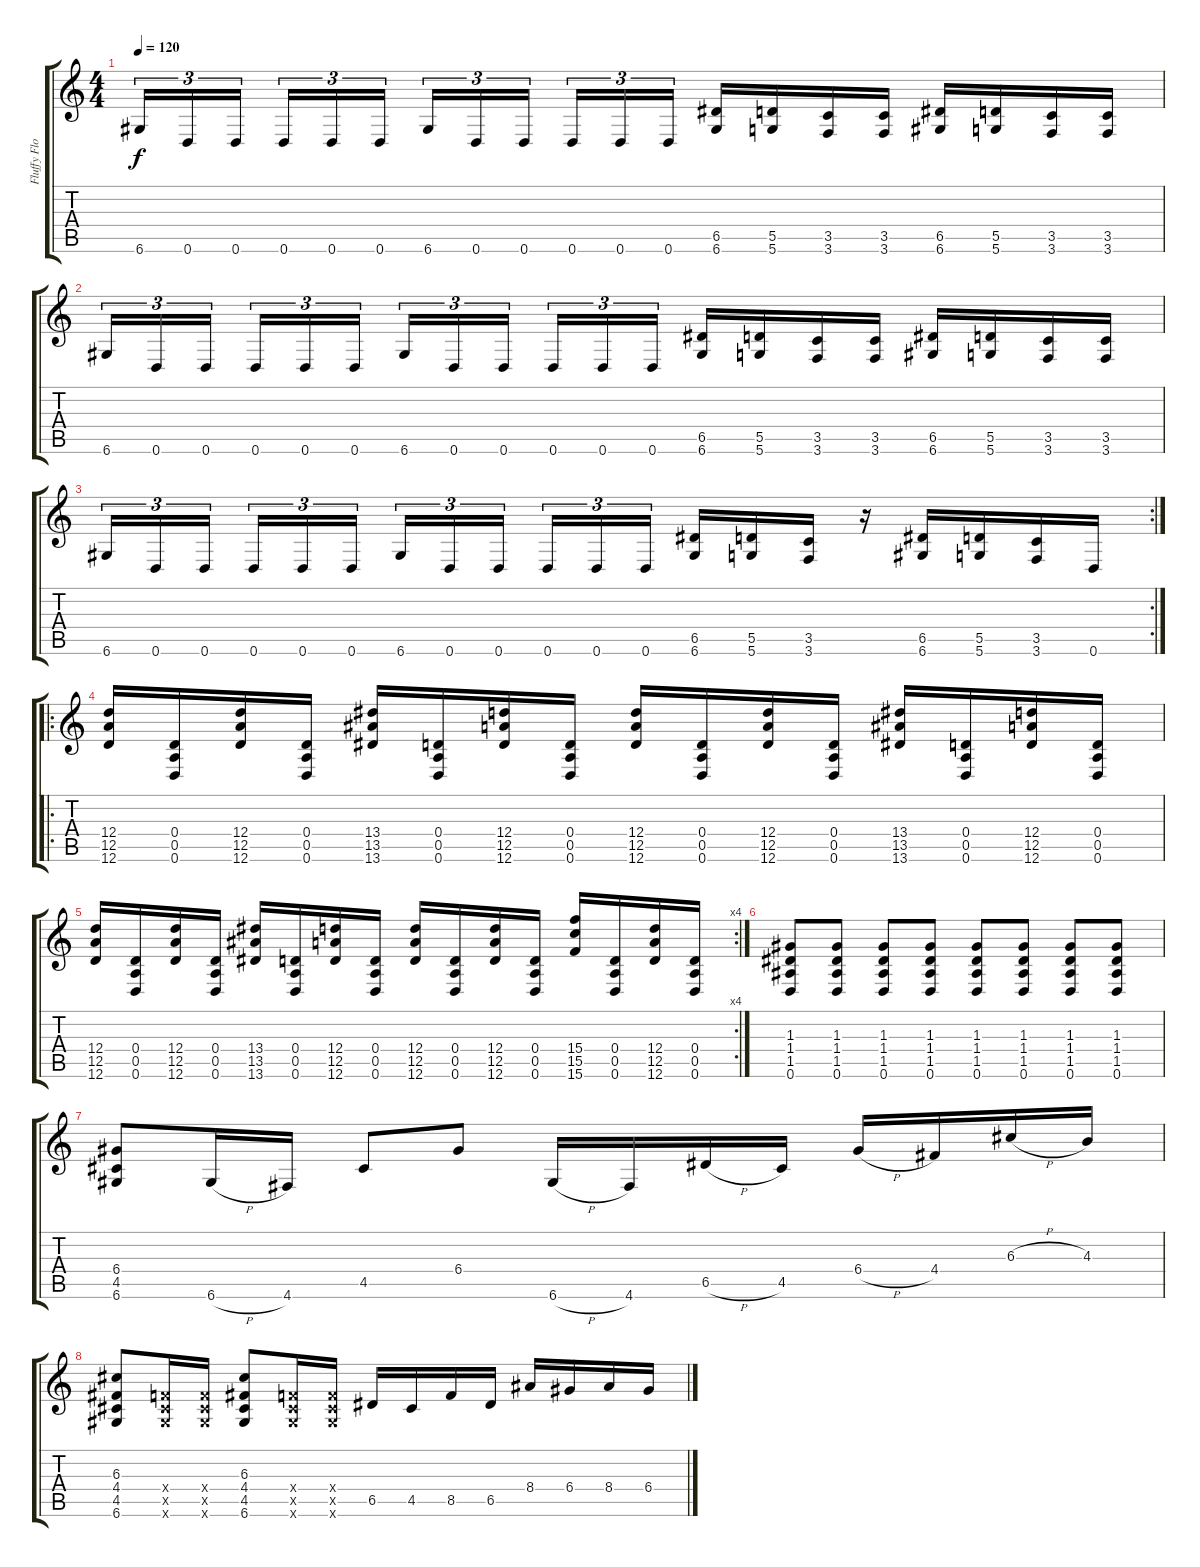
\track ("Fluffy Floyd" "Fluffy Flo") {instrument distortionguitar}
\staff {score tabs}
\tuning (E4 B3 G3 D3 A2 D2) {hide}
\ts (4 4)
\tempo 120
\clef g2
\ks c
6.6.16{tu (3 2) dy f} 0.6.16{tu (3 2)} 0.6.16{tu (3 2)} 0.6.16{tu (3 2)} 0.6.16{tu (3 2)} 0.6.16{tu (3 2)} 6.6.16{tu (3 2)} 0.6.16{tu (3 2)} 0.6.16{tu (3 2)} 0.6.16{tu (3 2)} 0.6.16{tu (3 2)} 0.6.16{tu (3 2)} (6.5 6.6).16 (5.5 5.6).16 (3.5 3.6).16 (3.5 3.6).16 (6.5 6.6).16 (5.5 5.6).16 (3.5 3.6).16 (3.5 3.6).16 |
6.6.16{tu (3 2)} 0.6.16{tu (3 2)} 0.6.16{tu (3 2)} 0.6.16{tu (3 2)} 0.6.16{tu (3 2)} 0.6.16{tu (3 2)} 6.6.16{tu (3 2)} 0.6.16{tu (3 2)} 0.6.16{tu (3 2)} 0.6.16{tu (3 2)} 0.6.16{tu (3 2)} 0.6.16{tu (3 2)} (6.5 6.6).16 (5.5 5.6).16 (3.5 3.6).16 (3.5 3.6).16 (6.5 6.6).16 (5.5 5.6).16 (3.5 3.6).16 (3.5 3.6).16 |
\rc 2
6.6.16{tu (3 2)} 0.6.16{tu (3 2)} 0.6.16{tu (3 2)} 0.6.16{tu (3 2)} 0.6.16{tu (3 2)} 0.6.16{tu (3 2)} 6.6.16{tu (3 2)} 0.6.16{tu (3 2)} 0.6.16{tu (3 2)} 0.6.16{tu (3 2)} 0.6.16{tu (3 2)} 0.6.16{tu (3 2)} (6.5 6.6).16 (5.5 5.6).16 (3.5 3.6).16 r.16 (6.5 6.6).16 (5.5 5.6).16 (3.5 3.6).16 0.6.16 |
\ro
(12.4 12.5 12.6).16 (0.4 0.5 0.6).16 (12.4 12.5 12.6).16 (0.4 0.5 0.6).16 (13.4 13.5 13.6).16 (0.4 0.5 0.6).16 (12.4 12.5 12.6).16 (0.4 0.5 0.6).16 (12.4 12.5 12.6).16 (0.4 0.5 0.6).16 (12.4 12.5 12.6).16 (0.4 0.5 0.6).16 (13.4 13.5 13.6).16 (0.4 0.5 0.6).16 (12.4 12.5 12.6).16 (0.4 0.5 0.6).16 |
\rc 4
(12.4 12.5 12.6).16 (0.4 0.5 0.6).16 (12.4 12.5 12.6).16 (0.4 0.5 0.6).16 (13.4 13.5 13.6).16 (0.4 0.5 0.6).16 (12.4 12.5 12.6).16 (0.4 0.5 0.6).16 (12.4 12.5 12.6).16 (0.4 0.5 0.6).16 (12.4 12.5 12.6).16 (0.4 0.5 0.6).16 (15.4 15.5 15.6).16 (0.4 0.5 0.6).16 (12.4 12.5 12.6).16 (0.4 0.5 0.6).16 |
(1.3 1.4 1.5 0.6).8 (1.3 1.4 1.5 0.6).8 (1.3 1.4 1.5 0.6).8 (1.3 1.4 1.5 0.6).8 (1.3 1.4 1.5 0.6).8 (1.3 1.4 1.5 0.6).8 (1.3 1.4 1.5 0.6).8 (1.3 1.4 1.5 0.6).8 |
(6.4 4.5 6.6).8{instrument electricguitarclean} 6.6{h}.16 4.6.16 4.5.8 6.4.8 6.6{h}.16 4.6.16 6.5{h}.16 4.5.16 6.4{h}.16 4.4.16 6.3{h}.16 4.3.16 |
(6.3 4.4 4.5 6.6).8{instrument electricguitarclean} (3.4{x} 4.5{x} 6.6{x}).16 (3.4{x} 4.5{x} 6.6{x}).16 (6.3 4.4 4.5 6.6).8 (3.4{x} 4.5{x} 6.6{x}).16 (3.4{x} 4.5{x} 6.6{x}).16 6.5.16 4.5.16 8.5.16 6.5.16 8.4.16 6.4.16 8.4.16 6.4.16
